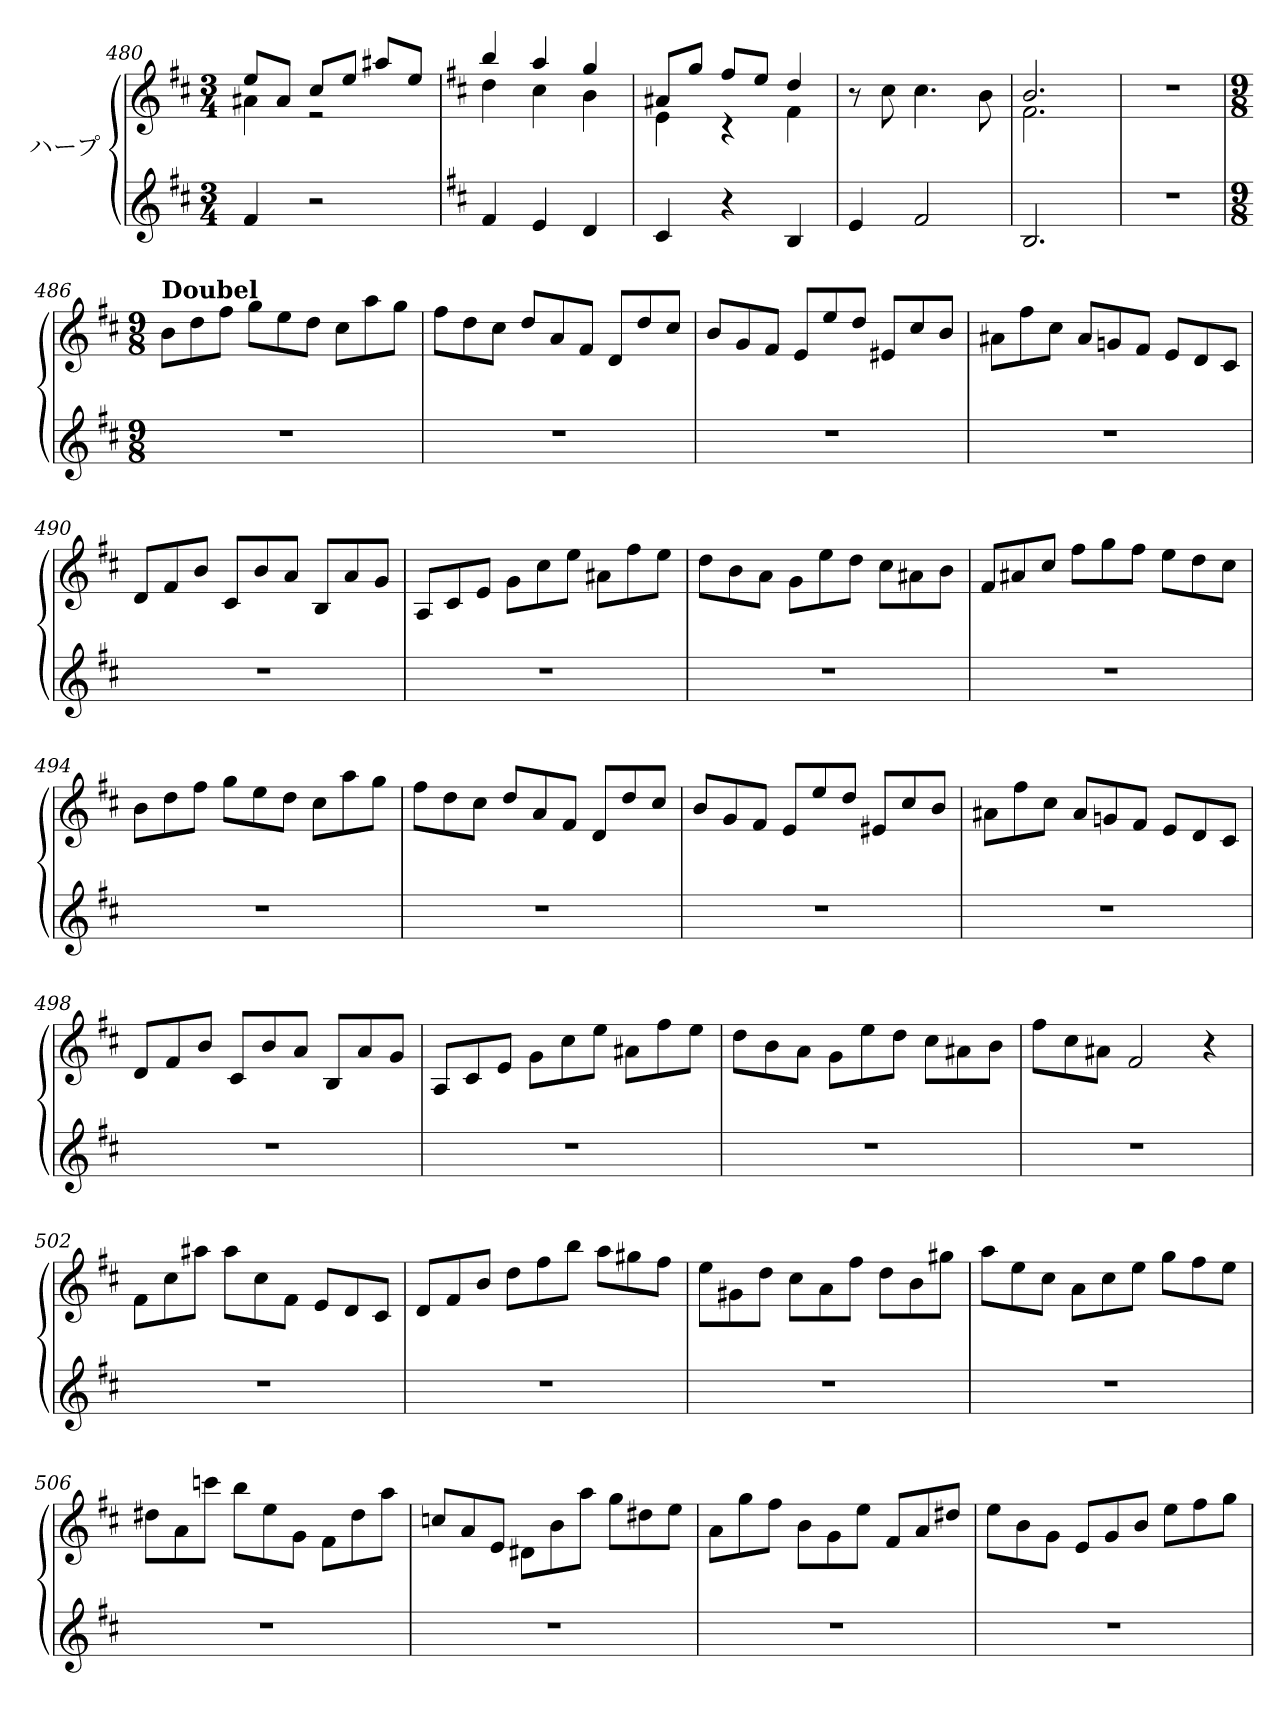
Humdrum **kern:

**kern	**kern
*part1	*part1
*staff2	*staff1
*I"ハープ	*
*clefG2	*clefG2
*k[f#c#]	*k[f#c#]
*M3/4	*M3/4
=480	=480
*	*^
4f#/	8ee/L	4a#X\
.	8a#/J	.
2r	8cc#/L	2r
.	8ee/J	.
.	8aa#X/L	.
.	8ee/J	.
=481	=481	=481
*	*k[f#c#]	*
4f#/	4bb/	4dd\
4e/	4aa/	4cc#\
4d/	4gg/	4b\
!!LO:LB:g=z	!!
=482	=482	=482
4c#/	8a#X/L	4e\
.	8gg/J	.
4r	8ff#/L	4r
.	8ee/J	.
4B/	4dd/	4f#\
*	*v	*v
=483	=483
4e/	8r
.	8cc#\
2f#/	4.cc#\
.	8b\
=484	=484
*	*^
2.B/	2.b/	2.f#\
*	*v	*v
=485	=485
2.r	2.r
!!LO:PB:g=z
=486	=486
*M9/8	*M9/8
!	!LO:TX:a:B:t=Doubel
8%9r	8b\L
.	8dd\
.	8ff#\J
.	8gg\L
.	8ee\
.	8dd\J
.	8cc#\L
.	8aa\
.	8gg\J
=487	=487
8%9r	8ff#\L
.	8dd\
.	8cc#\J
.	8dd/L
.	8a/
.	8f#/J
.	8d/L
.	8dd/
.	8cc#/J
=488	=488
8%9r	8b/L
.	8g/
.	8f#/J
.	8e/L
.	8ee/
.	8dd/J
.	8e#X/L
.	8cc#/
.	8b/J
=489	=489
8%9r	8a#X\L
.	8ff#\
.	8cc#\J
.	8a#/L
.	8gn/
.	8f#/J
.	8e/L
.	8d/
.	8c#/J
!!LO:LB:g=z
=490	=490
8%9r	8d/L
.	8f#/
.	8b/J
.	8c#/L
.	8b/
.	8a/J
.	8B/L
.	8a/
.	8g/J
=491	=491
8%9r	8A/L
.	8c#/
.	8e/J
.	8g\L
.	8cc#\
.	8ee\J
.	8a#X\L
.	8ff#\
.	8ee\J
=492	=492
8%9r	8dd\L
.	8b\
.	8a\J
.	8g\L
.	8ee\
.	8dd\J
.	8cc#\L
.	8a#X\
.	8b\J
=493	=493
8%9r	8f#/L
.	8a#X/
.	8cc#/J
.	8ff#\L
.	8gg\
.	8ff#\J
.	8ee\L
.	8dd\
.	8cc#\J
!!LO:LB:g=z
=494	=494
8%9r	8b\L
.	8dd\
.	8ff#\J
.	8gg\L
.	8ee\
.	8dd\J
.	8cc#\L
.	8aa\
.	8gg\J
=495	=495
8%9r	8ff#\L
.	8dd\
.	8cc#\J
.	8dd/L
.	8a/
.	8f#/J
.	8d/L
.	8dd/
.	8cc#/J
=496	=496
8%9r	8b/L
.	8g/
.	8f#/J
.	8e/L
.	8ee/
.	8dd/J
.	8e#X/L
.	8cc#/
.	8b/J
=497	=497
8%9r	8a#X\L
.	8ff#\
.	8cc#\J
.	8a#/L
.	8gn/
.	8f#/J
.	8e/L
.	8d/
.	8c#/J
!!LO:LB:g=z
=498	=498
8%9r	8d/L
.	8f#/
.	8b/J
.	8c#/L
.	8b/
.	8a/J
.	8B/L
.	8a/
.	8g/J
=499	=499
8%9r	8A/L
.	8c#/
.	8e/J
.	8g\L
.	8cc#\
.	8ee\J
.	8a#X\L
.	8ff#\
.	8ee\J
=500	=500
8%9r	8dd\L
.	8b\
.	8a\J
.	8g\L
.	8ee\
.	8dd\J
.	8cc#\L
.	8a#X\
.	8b\J
=501	=501
8%9r	8ff#\L
.	8cc#\
.	8a#X\J
.	2f#/
.	4r
!!LO:LB:g=z
=502	=502
8%9r	8f#\L
.	8cc#\
.	8aa#X\J
.	8aa#\L
.	8cc#\
.	8f#\J
.	8e/L
.	8d/
.	8c#/J
=503	=503
8%9r	8d/L
.	8f#/
.	8b/J
.	8dd\L
.	8ff#\
.	8bb\J
.	8aa\L
.	8gg#X\
.	8ff#\J
=504	=504
8%9r	8ee\L
.	8g#X\
.	8dd\J
.	8cc#\L
.	8a\
.	8ff#\J
.	8dd\L
.	8b\
.	8gg#X\J
=505	=505
8%9r	8aa\L
.	8ee\
.	8cc#\J
.	8a\L
.	8cc#\
.	8ee\J
.	8gg\L
.	8ff#\
.	8ee\J
!!LO:LB:g=z
=506	=506
8%9r	8dd#X\L
.	8a\
.	8cccn\J
.	8bb\L
.	8ee\
.	8g\J
.	8f#\L
.	8dd#\
.	8aa\J
=507	=507
8%9r	8ccn/L
.	8a/
.	8e/J
.	8d#X\L
.	8b\
.	8aa\J
.	8gg\L
.	8dd#X\
.	8ee\J
=508	=508
8%9r	8a\L
.	8gg\
.	8ff#\J
.	8b\L
.	8g\
.	8ee\J
.	8f#/L
.	8a/
.	8dd#X/J
=509	=509
8%9r	8ee\L
.	8b\
.	8g\J
.	8e/L
.	8g/
.	8b/J
.	8ee\L
.	8ff#\
.	8gg\J
=	=
*-	*-
